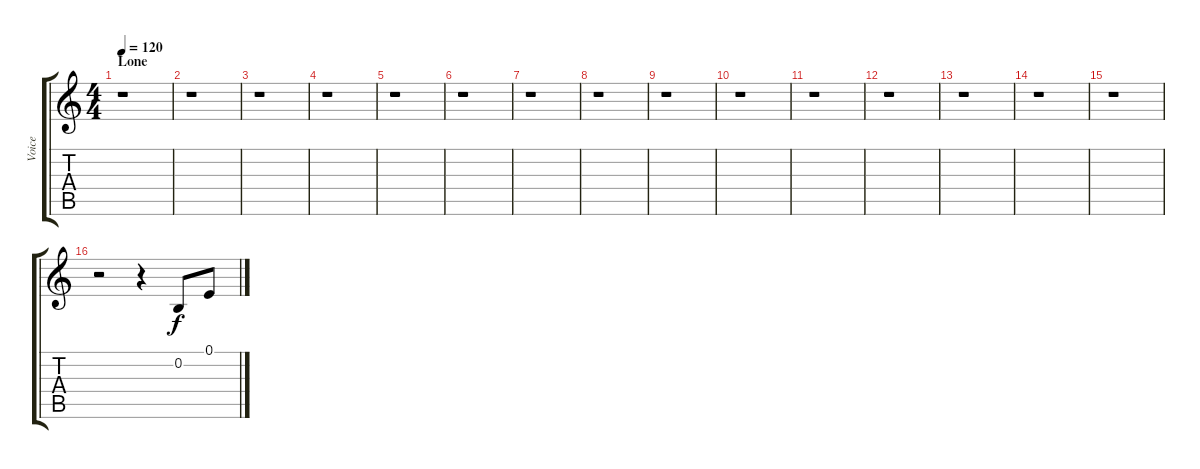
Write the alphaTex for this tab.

\track ("Voice" "Voice") {instrument lead1square}
\staff {score tabs}
\tuning (E4 B3 G3 D3 A2 E2) {hide}
\ts (4 4)
\section ("" "Lone")
\tempo 120
\clef g2
\ks c
r.1{dy f} |
r.1 |
r.1 |
r.1 |
r.1 |
r.1 |
r.1 |
r.1 |
r.1 |
r.1 |
r.1 |
r.1 |
r.1 |
r.1 |
r.1 |
r.2 r.4 0.2.8 0.1.8
